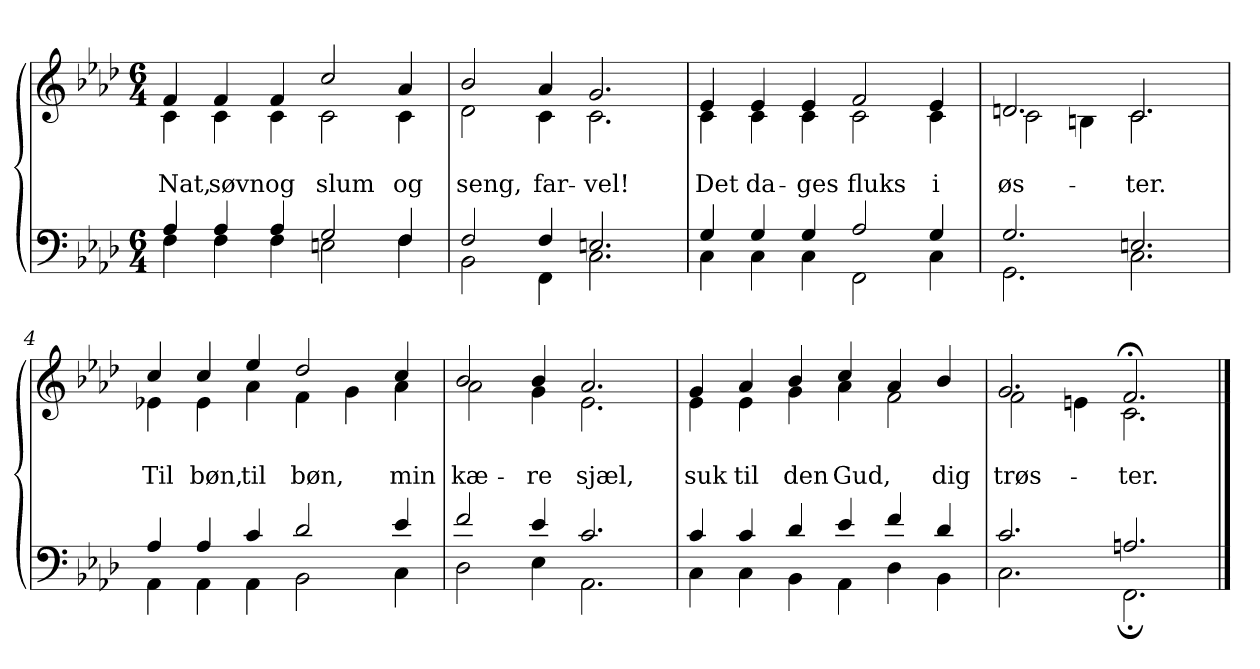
**kern	**kern	**text	**text
*part2	*part1	*part1	*part1
*staff2	*staff1	*staff1	*staff1
*clefF4	*clefG2	*	*
*k[b-e-a-d-]	*k[b-e-a-d-]	*	*
*f:	*f:	*	*
*M6/4	*M6/4	*	*
=	=	=	=
*^	*	*	*
!	!	!	!	!LO:LY:a
*	*	*^	*	*
4A-/	4F\	4f/	4c\	.	Nat,
!	!	!	!	!	!LO:LY:a
4A-/	4F\	4f/	4c\	.	søvn
!	!	!	!	!	!LO:LY:a
4A-/	4F\	4f/	4c\	.	og
!	!	!	!	!	!LO:LY:a
2G/	2En\	2cc/	2c\	.	slum
!	!	!	!	!	!LO:LY:a
4F/	4F\	4a-/	4c\	.	og
=1X	=1X	=1X	=1X	=1X	=1X
!	!	!	!	!	!LO:LY:a
2F/	2BB-\	2b-/	2d-\	.	seng,
!	!	!	!	!	!LO:LY:a
4F/	4FF\	4a-/	4c\	.	far-
!	!	!	!	!	!LO:LY:a
2.En/	2.C\	2.g/	2.c\	.	-vel!
=2X	=2X	=2X	=2X	=2X	=2X
!	!	!	!	!	!LO:LY:a
4G/	4C\	4e-i/	4c\	.	Det
!	!	!	!	!	!LO:LY:a
4G/	4C\	4e-/	4c\	.	da-
!	!	!	!	!	!LO:LY:a
4G/	4C\	4e-/	4c\	.	-ges
!	!	!	!	!	!LO:LY:a
2A-/	2FF\	2f/	2c\	.	fluks
!	!	!	!	!	!LO:LY:a
4G/	4C\	4e-/	4c\	.	i
=3X	=3X	=3X	=3X	=3X	=3X
!	!	!	!	!	!LO:LY:a
2.G/	2.GG\	2.dn/	2c\	.	øs-
.	.	.	4Bn\	.	.
!	!	!	!	!	!LO:LY:a
2.En/	2.C\	2.c/	2.c\	.	-ter.
!!LO:LB:g=z	!!
=4X	=4X	=4X	=4X	=4X	=4X
!	!	!	!	!	!LO:LY:a
4A-/	4AA-\	4cc/	4e-X\	.	Til
!	!	!	!	!	!LO:LY:a
4A-/	4AA-\	4cc/	4e-\	.	bøn,
!	!	!	!	!	!LO:LY:a
4c/	4AA-\	4ee-/	4a-\	.	til
!	!	!	!	!	!LO:LY:a
2d-/	2BB-\	2dd-/	4f\	.	bøn,
.	.	.	4g\	.	.
!	!	!	!	!	!LO:LY:a
4e-/	4C\	4cc/	4a-\	.	min
=5X	=5X	=5X	=5X	=5X	=5X
!	!	!	!	!	!LO:LY:a
2f/	2D-\	2b-/	2a-\	.	kæ-
!	!	!	!	!	!LO:LY:a
4e-/	4E-\	4b-/	4g\	.	-re
!	!	!	!	!	!LO:LY:a
2.c/	2.AA-\	2.a-/	2.e-\	.	sjæl,
=6X	=6X	=6X	=6X	=6X	=6X
!	!	!	!	!	!LO:LY:a
4c/	4C\	4g/	4e-\	.	suk
!	!	!	!	!	!LO:LY:a
4c/	4C\	4a-/	4e-\	.	til
!	!	!	!	!	!LO:LY:a
4d-/	4BB-\	4b-/	4g\	.	den
!	!	!	!	!	!LO:LY:a
4e-/	4AA-\	4cc/	4a-\	.	Gud,
4f/	4D-\	4a-/	2f\	.	.
!	!	!	!	!	!LO:LY:a
4d-/	4BB-\	4b-/	.	.	dig
=7X	=7X	=7X	=7X	=7X	=7X
!	!	!	!	!	!LO:LY:a
2.c/	2.C\	2.g/	2f\	.	trøs-
.	.	.	4en\	.	.
!	!	!	!	!	!LO:LY:a
2.An/	2.FF;\	2.f;</	2.c\	.	-ter.
*v	*v	*	*	*	*
*	*v	*v	*	*
==	==	==	==
*-	*-	*-	*-
